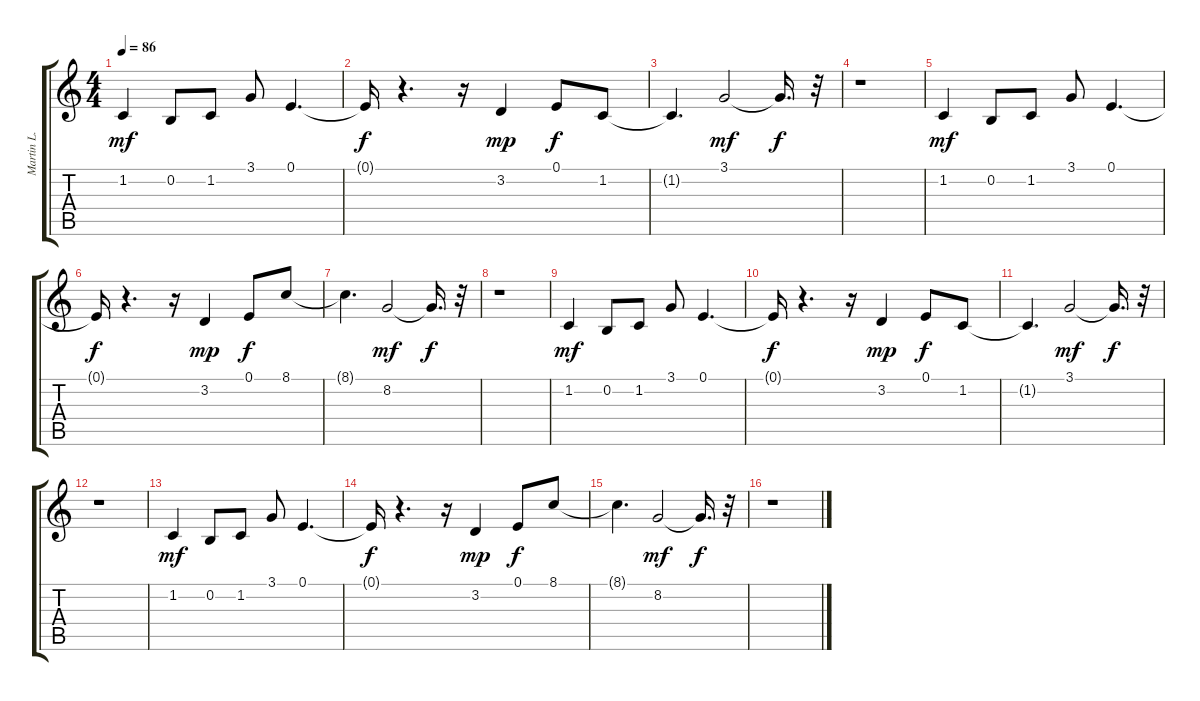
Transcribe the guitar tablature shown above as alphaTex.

\track ("Martin L. Gore - Oboe" "Martin L. ") {instrument oboe}
\staff {score tabs}
\tuning (E4 B3 G3 D3 A2 E2) {hide}
\ts (4 4)
\tempo 86
\clef g2
\ks c
1.2.4{dy mf} 0.2.8 1.2.8 3.1.8 0.1.4{d} |
0.1{t}.16{dy f} r.4{d} r.16 3.2.4{dy mp} 0.1.8{dy f} 1.2.8 |
1.2{t}.4{d} 3.1.2{dy mf} 3.1{t}.16{d dy f} r.32 |
r.1 |
1.2.4{dy mf} 0.2.8 1.2.8 3.1.8 0.1.4{d} |
0.1{t}.16{dy f} r.4{d} r.16 3.2.4{dy mp} 0.1.8{dy f} 8.1.8 |
8.1{t}.4{d} 8.2.2{dy mf} 8.2{t}.16{d dy f} r.32 |
r.1 |
1.2.4{dy mf} 0.2.8 1.2.8 3.1.8 0.1.4{d} |
0.1{t}.16{dy f} r.4{d} r.16 3.2.4{dy mp} 0.1.8{dy f} 1.2.8 |
1.2{t}.4{d} 3.1.2{dy mf} 3.1{t}.16{d dy f} r.32 |
r.1 |
1.2.4{dy mf} 0.2.8 1.2.8 3.1.8 0.1.4{d} |
0.1{t}.16{dy f} r.4{d} r.16 3.2.4{dy mp} 0.1.8{dy f} 8.1.8 |
8.1{t}.4{d} 8.2.2{dy mf} 8.2{t}.16{d dy f} r.32 |
r.1
